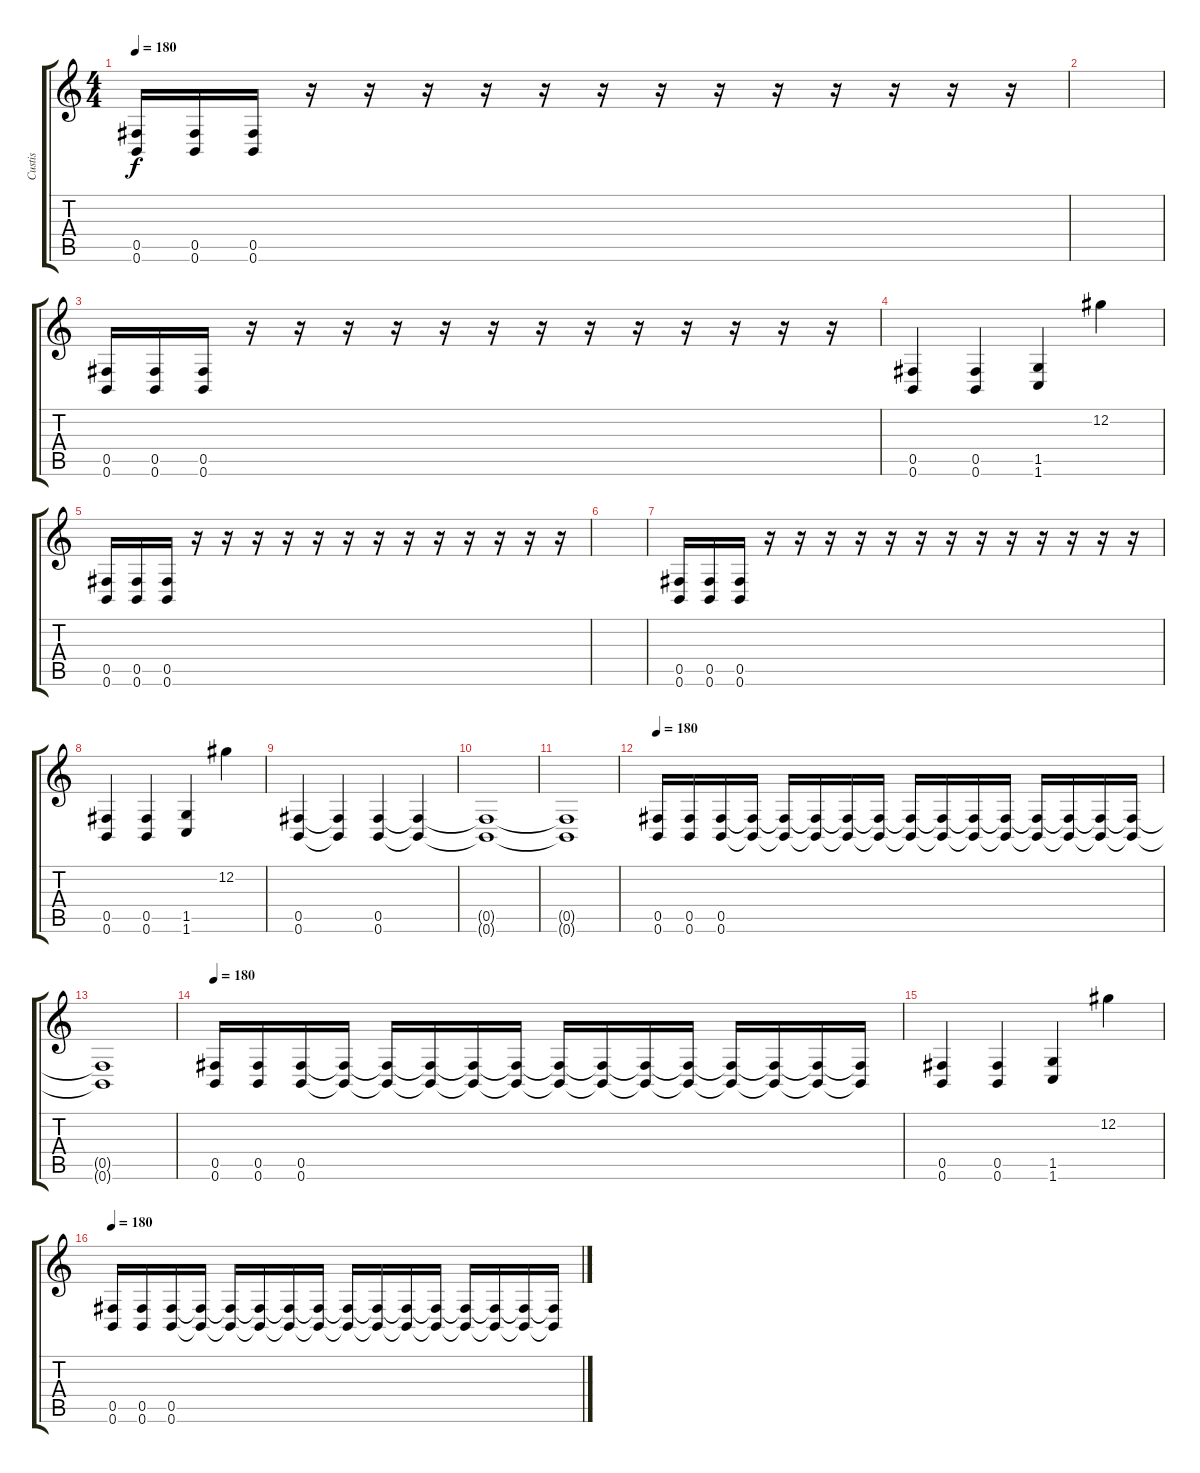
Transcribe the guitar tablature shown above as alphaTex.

\track ("Custis" "Custis") {instrument distortionguitar}
\staff {score tabs}
\tuning (Db4 Ab3 E3 B2 Gb2 B1) {hide}
\ts (4 4)
\tempo 180
\clef g2
\ks c
(0.5 0.6).16{dy f} (0.5 0.6).16 (0.5 0.6).16 r.16 r.16 r.16 r.16 r.16 r.16 r.16 r.16 r.16 r.16 r.16 r.16 r.16 |
|
(0.5 0.6).16 (0.5 0.6).16 (0.5 0.6).16 r.16 r.16 r.16 r.16 r.16 r.16 r.16 r.16 r.16 r.16 r.16 r.16 r.16 |
(0.5 0.6).4 (0.5 0.6).4 (1.5 1.6).4 12.2.4 |
(0.5 0.6).16 (0.5 0.6).16 (0.5 0.6).16 r.16 r.16 r.16 r.16 r.16 r.16 r.16 r.16 r.16 r.16 r.16 r.16 r.16 |
|
(0.5 0.6).16 (0.5 0.6).16 (0.5 0.6).16 r.16 r.16 r.16 r.16 r.16 r.16 r.16 r.16 r.16 r.16 r.16 r.16 r.16 |
(0.5 0.6).4 (0.5 0.6).4 (1.5 1.6).4 12.2.4 |
(0.5 0.6).4 (0.5{t} 0.6{t}).4 (0.5 0.6).4 (0.5{t} 0.6{t}).4 |
(0.5{t} 0.6{t}).1 |
(0.5{t} 0.6{t}).1 |
\tempo 180
(0.5 0.6).16 (0.5 0.6).16 (0.5 0.6).16 (0.5{t} 0.6{t}).16 (0.5{t} 0.6{t}).16 (0.5{t} 0.6{t}).16 (0.5{t} 0.6{t}).16 (0.5{t} 0.6{t}).16 (0.5{t} 0.6{t}).16 (0.5{t} 0.6{t}).16 (0.5{t} 0.6{t}).16 (0.5{t} 0.6{t}).16 (0.5{t} 0.6{t}).16 (0.5{t} 0.6{t}).16 (0.5{t} 0.6{t}).16 (0.5{t} 0.6{t}).16 |
(0.5{t} 0.6{t}).1 |
\tempo 180
(0.5 0.6).16 (0.5 0.6).16 (0.5 0.6).16 (0.5{t} 0.6{t}).16 (0.5{t} 0.6{t}).16 (0.5{t} 0.6{t}).16 (0.5{t} 0.6{t}).16 (0.5{t} 0.6{t}).16 (0.5{t} 0.6{t}).16 (0.5{t} 0.6{t}).16 (0.5{t} 0.6{t}).16 (0.5{t} 0.6{t}).16 (0.5{t} 0.6{t}).16 (0.5{t} 0.6{t}).16 (0.5{t} 0.6{t}).16 (0.5{t} 0.6{t}).16 |
(0.5 0.6).4 (0.5 0.6).4 (1.5 1.6).4 12.2.4 |
\tempo 180
(0.5 0.6).16 (0.5 0.6).16 (0.5 0.6).16 (0.5{t} 0.6{t}).16 (0.5{t} 0.6{t}).16 (0.5{t} 0.6{t}).16 (0.5{t} 0.6{t}).16 (0.5{t} 0.6{t}).16 (0.5{t} 0.6{t}).16 (0.5{t} 0.6{t}).16 (0.5{t} 0.6{t}).16 (0.5{t} 0.6{t}).16 (0.5{t} 0.6{t}).16 (0.5{t} 0.6{t}).16 (0.5{t} 0.6{t}).16 (0.5{t} 0.6{t}).16
